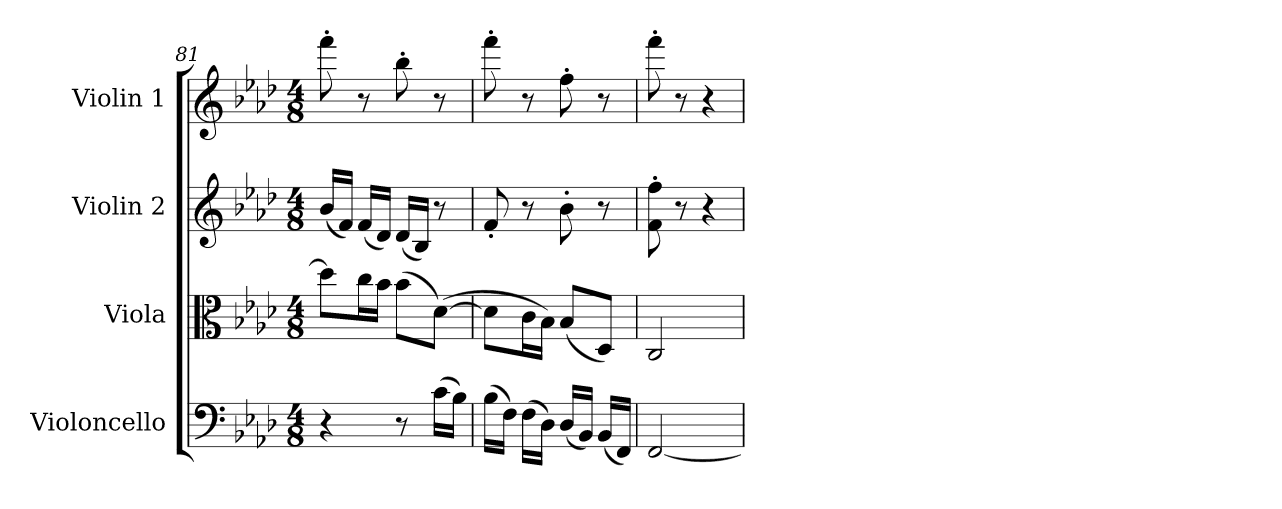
**kern	**kern	**kern	**kern
*part4	*part3	*part2	*part1
*staff4	*staff3	*staff2	*staff1
*I"Violoncello	*I"Viola	*I"Violin 2	*I"Violin 1
*I'Vc	*I'Vla	*I'Vln	*I'Vln
*clefF4	*clefC3	*clefG2	*clefG2
*k[b-e-a-d-]	*k[b-e-a-d-]	*k[b-e-a-d-]	*k[b-e-a-d-]
*M4/8	*M4/8	*M4/8	*M4/8
=81	=81	=81	=81
4r	8dd-\L]	(16b-/LL	8fff'\
.	.	16f/JJ)	.
.	16cc\L	(16f/LL	8r
.	16b-\JJ	16d-/JJ)	.
8r	(8b-\L	(16d-/LL	8bb-'\
.	.	16B-/JJ)	.
(16c\LL	([8d-\J)	8r	8r
16B-\JJ)	.	.	.
=82	=82	=82	=82
(16B-\LL	8d-\L]	8f'/	8fff'\
16F\JJ)	.	.	.
(16F\LL	16c\L	8r	8r
16D-\JJ)	16B-\JJ)	.	.
(16D-/LL	(8B-/L	8b-'\	8ff'\
16BB-/JJ)	.	.	.
(16BB-/LL	8D-/J)	8r	8r
16FF/JJ)	.	.	.
!!LO:LB:g=z
=83	=83	=83	=83
[2FF/	2C/	8f\' 8ff\'	8fff'\
.	.	8r	8r
.	.	4r	4r
=	=	=	=
*-	*-	*-	*-
